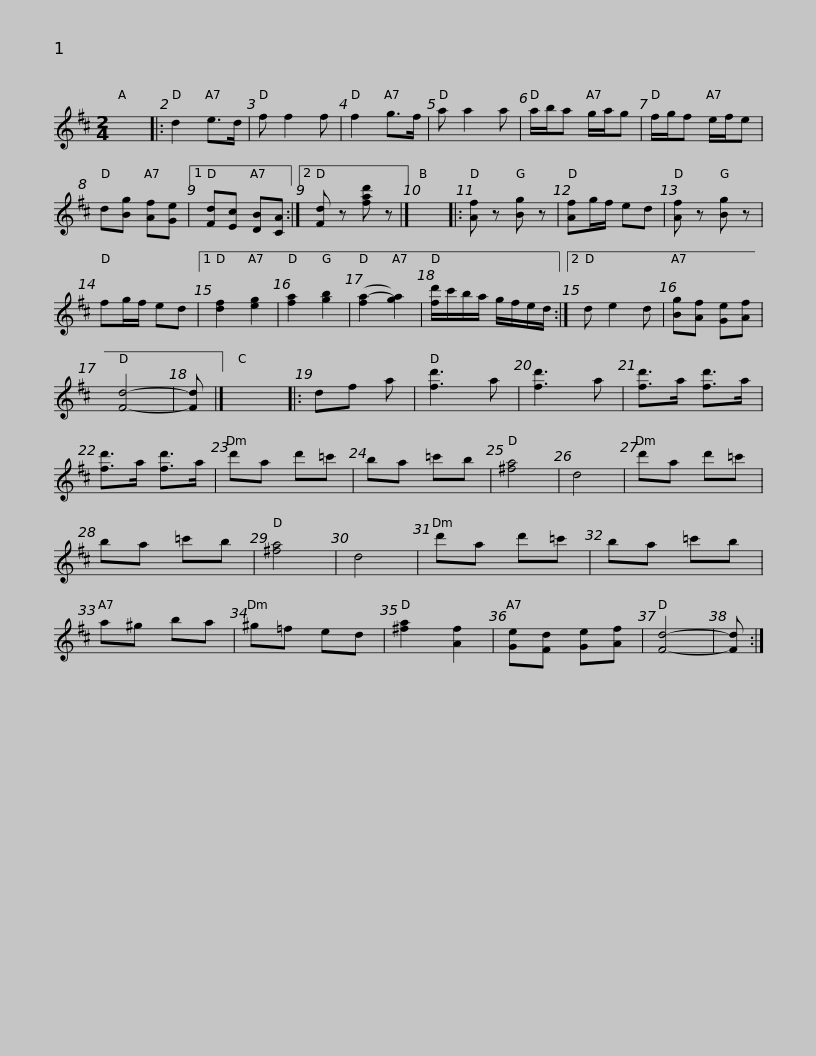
X:1
L:1/8
M:2/4
I:linebreak $
K:D
V:1 treble
V:1
 x4 |: d2 e>d | f f2 f | f2 g>f | a a2 a | %5
 a/b/a g/a/g | f/g/f e/f/e | d[Bg] [Af][Ge] |1 [Fd][Ec] [DB][CA] :|2$ [Fd] z [fad'] z |] %10
 x4 |: [Af] z [Bg] z | [Af]g/f/ ed | [Af] z [Bg] z | fg/f/ ed |1 %15
 [df]2 [eg]2 | [fa]2 [gb]2 | ([fa-]2 [ga]2) | [fd']/c'/b/a/ g/f/e/d/ :|2$ d e2 d | %20
 [Bg][Af] [Ge][Af] | [Fd]4- | [Fd] |] x4 |: df a | %25
 [fd']3 a | [fd']3 a | [fd']>a [fd']>a | [fd']>a [fd']>a | d'a d'=c' |$ %30
 ba =c'b | [^fa]4 | d4 | d'a d'=c' | ba =c'b | %35
 [^fa]4 | d4 | d'a d'=c' | ba =c'b | a^g ba |$ %40
 ^g=f ed | [^fa]2 [Af]2 | [Ge][Fd] [Ge][Af] | [Fd]4- | [Fd] :| %45
